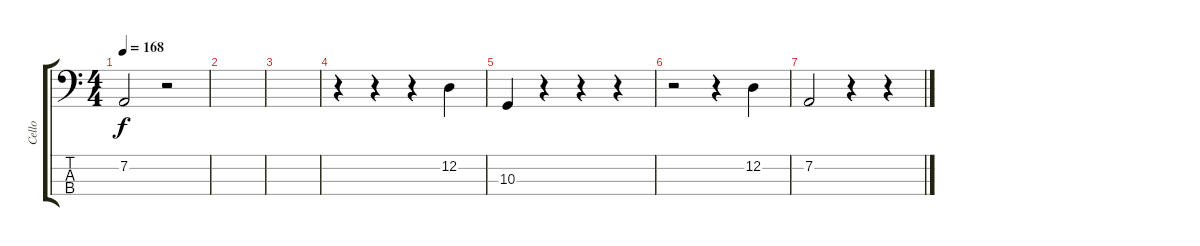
\track ("Cello" "Cello") {instrument dulcimer}
\staff {score tabs}
\tuning (G2 D2 A1 E1) {hide}
\ts (4 4)
\tempo 168
\clef f4
\ks c
7.2.2{dy f} r.2 |
|
|
r.4 r.4 r.4 12.2.4 |
10.3.4 r.4 r.4 r.4 |
r.2 r.4 12.2.4 |
7.2.2 r.4 r.4
